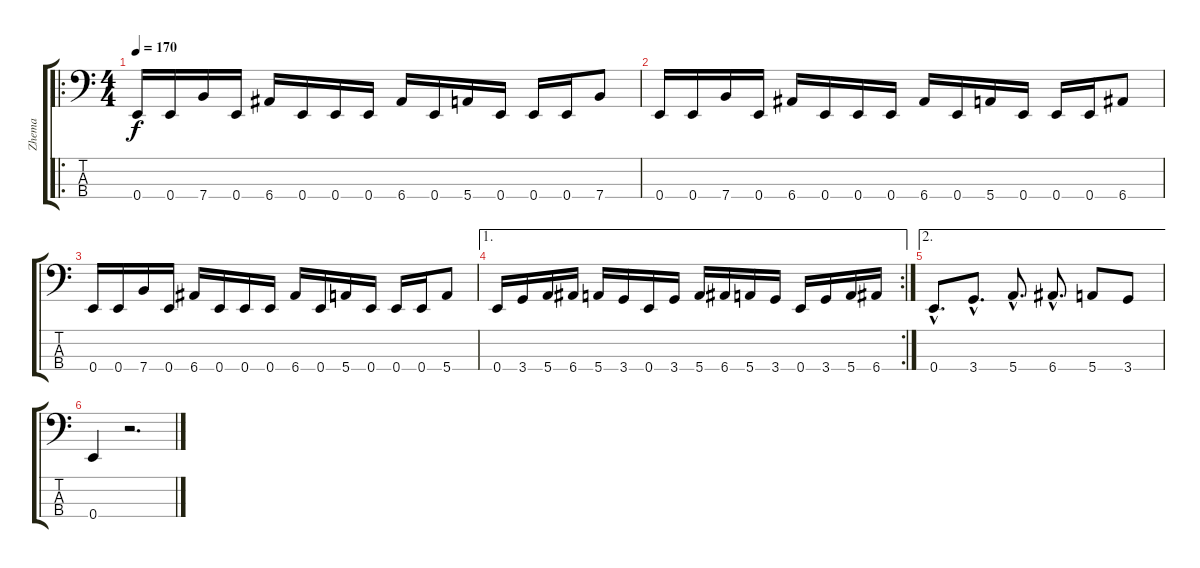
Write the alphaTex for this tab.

\track ("Zhema" "Zhema") {instrument electricbasspick}
\staff {score tabs}
\tuning (G2 D2 A1 E1) {hide}
\ro
\ts (4 4)
\tempo 170
\clef f4
\ks c
0.4.16{dy f} 0.4.16 7.4.16 0.4.16 6.4.16 0.4.16 0.4.16 0.4.16 6.4.16 0.4.16 5.4.16 0.4.16 0.4.16 0.4.16 7.4.8 |
0.4.16 0.4.16 7.4.16 0.4.16 6.4.16 0.4.16 0.4.16 0.4.16 6.4.16 0.4.16 5.4.16 0.4.16 0.4.16 0.4.16 6.4.8 |
0.4.16 0.4.16 7.4.16 0.4.16 6.4.16 0.4.16 0.4.16 0.4.16 6.4.16 0.4.16 5.4.16 0.4.16 0.4.16 0.4.16 5.4.8 |
\ae 1
\rc 2
0.4.16 3.4.16 5.4.16 6.4.16 5.4.16 3.4.16 0.4.16 3.4.16 5.4.16 6.4.16 5.4.16 3.4.16 0.4.16 3.4.16 5.4.16 6.4.16 |
\ae 2
0.4{hac}.8{d} 3.4{hac}.8{d} 5.4{hac}.8{d} 6.4{hac}.8{d} 5.4.8 3.4.8 |
0.4.4 r.2{d}
